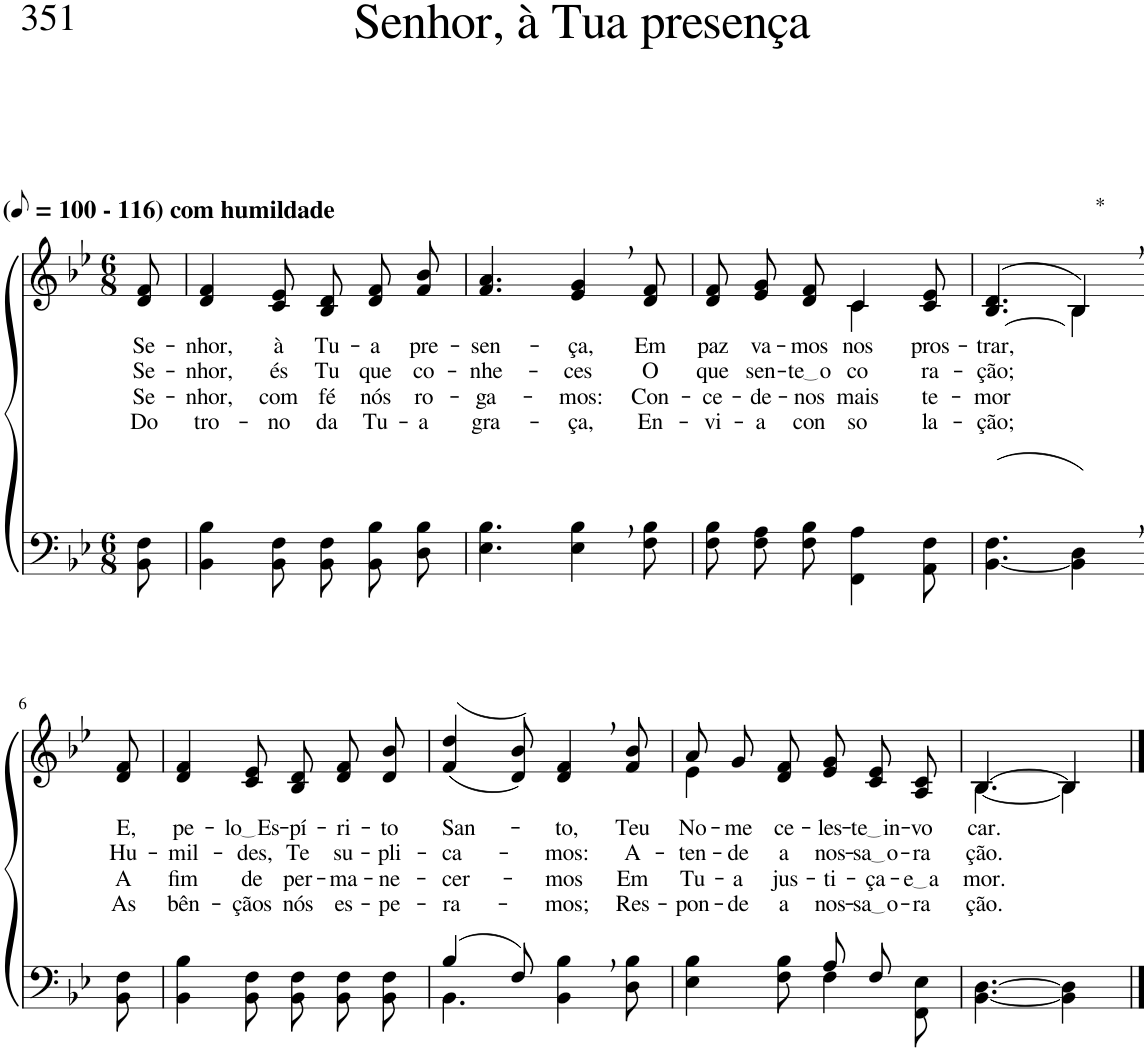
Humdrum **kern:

**kern	**kern	**text	**text	**text	**text
*part2	*part1	*part1	*part1	*part1	*part1
*staff2	*staff1	*staff1	*staff1	*staff1	*staff1
*I"Parte III e IV	*I"Parte I e II	*	*	*	*
*clefF4	*clefG2	*	*	*	*
*Trd-1c-2	*Trd-1c-2	*	*	*	*
*k[b-e-]	*k[b-e-]	*	*	*	*
*M6/8	*M6/8	*	*	*	*
*MM50	*MM50	*	*	*	*
=1	=1	=1	=1	=1	=1
!	!LO:TX:a:B:t=(	!	!	!	!
!	!LO:TX:a:B:t=- 116) com humildade	!	!	!	!
!	!	!LO:LY:b	!LO:LY:b	!LO:LY:b	!LO:LY:b
8BB-\ 8F\	8d/ 8f/	Se-	Se-	Se-	Do
=2	=2	=2	=2	=2	=2
!	!	!LO:LY:b	!LO:LY:b	!LO:LY:b	!LO:LY:b
4BB-\ 4B-\	4d/ 4f/	-nhor,	-nhor,	-nhor,	tro-
!	!	!LO:LY:b	!LO:LY:b	!LO:LY:b	!LO:LY:b
8BB-\ 8F\	8c/ 8e-/	à	és	com	-no
!	!	!LO:LY:b	!LO:LY:b	!LO:LY:b	!LO:LY:b
8BB-\ 8F\L	8B-/ 8d/L	Tu-	Tu	fé	da
!	!	!LO:LY:b	!LO:LY:b	!LO:LY:b	!LO:LY:b
8BB-\ 8B-\	8d/ 8f/	-a	que	nós	Tu-
!	!	!LO:LY:b	!LO:LY:b	!LO:LY:b	!LO:LY:b
8D\ 8B-\J	8f/ 8b-/J	pre-	co-	ro-	-a
=3	=3	=3	=3	=3	=3
!	!	!LO:LY:b	!LO:LY:b	!LO:LY:b	!LO:LY:b
4.E-\ 4.B-\	4.f/ 4.a/	-sen-	-nhe-	-ga-	gra-
!	!	!LO:LY:b	!LO:LY:b	!LO:LY:b	!LO:LY:b
4E-\, 4B-\,	4e-/, 4g/,	-ça,	-ces	-mos:	-ça,
!	!	!LO:LY:b	!LO:LY:b	!LO:LY:b	!LO:LY:b
8F\ 8B-\	8d/ 8f/	Em	O	Con-	En-
=4	=4	=4	=4	=4	=4
!	!	!LO:LY:b	!LO:LY:b	!LO:LY:b	!LO:LY:b
*	*^	*	*	*	*
8F\ 8B-\L	8d/ 8f/L	4.ryy	paz	que	-ce-	-vi-
!	!	!	!LO:LY:b	!LO:LY:b	!LO:LY:b	!LO:LY:b
8F\ 8A\	8e-/ 8g/	.	va-	sen-	-de-	-a
!	!	!	!LO:LY:b	!LO:LY:b	!LO:LY:b	!LO:LY:b
8F\ 8B-\J	8d/ 8f/J	.	-mos	te o	-nos	con-
!	!	!	!LO:LY:b	!LO:LY:b	!LO:LY:b	!LO:LY:b
4FF\ 4A\	4c/	4c\	nos	co-	mais	-so-
!	!	!	!LO:LY:b	!LO:LY:b	!LO:LY:b	!LO:LY:b
8AA\ 8F\	8c/ 8e-/	8ryy	pros-	-ra-	te-	-la-
=5	=5	=5	=5	=5	=5	=5
!	!	!	!LO:LY:b	!LO:LY:b	!LO:LY:b	!LO:LY:b
([4.BB-\ 4.F\	([4.B-/ 4.d/	4.ryy	-trar,	-ção;	-mor	-ção;
!	!LO:TX:a:t=*	!	!	!	!	!
4BB-\], 4D\,)	4B-,/])	4B-\	.	.	.	.
!!LO:LB:g=z
=6-	=6-	=6-	=6-	=6-	=6-	=6-
!	!	!	!LO:LY:b	!LO:LY:b	!LO:LY:b	!LO:LY:b
*	*v	*v	*	*	*	*
8BB-\ 8F\	8d/ 8f/	E,	Hu-	A	As
=7	=7	=7	=7	=7	=7
!	!	!LO:LY:b	!LO:LY:b	!LO:LY:b	!LO:LY:b
4BB-\ 4B-\	4d/ 4f/	pe-	-mil-	fim	bên-
!	!	!LO:LY:b	!LO:LY:b	!LO:LY:b	!LO:LY:b
8BB-\ 8F\	8c/ 8e-/	lo Es	-des,	de	-çãos
!	!	!LO:LY:b	!LO:LY:b	!LO:LY:b	!LO:LY:b
8BB-\ 8F\L	8B-/ 8d/L	-pí-	Te	per-	nós
!	!	!LO:LY:b	!LO:LY:b	!LO:LY:b	!LO:LY:b
8BB-\ 8F\	8d/ 8f/	-ri-	su-	-ma-	es-
!	!	!LO:LY:b	!LO:LY:b	!LO:LY:b	!LO:LY:b
8BB-\ 8F\J	8d/ 8b-/J	-to	-pli-	-ne-	-pe-
=8	=8	=8	=8	=8	=8
*^	*	*	*	*	*
!	!	!	!LO:LY:b	!LO:LY:b	!LO:LY:b	!LO:LY:b
(4B-/	4.BB-\	((4f/ 4dd/	San-	-ca-	-cer-	-ra-
8F/)	.	8d/ 8b-/))	.	.	.	.
!	!	!	!LO:LY:b	!LO:LY:b	!LO:LY:b	!LO:LY:b
4ryy	4BB-\ 4B-\	4d/, 4f/,	-to,	-mos:	-mos	-mos;
!	!	!	!LO:LY:b	!LO:LY:b	!LO:LY:b	!LO:LY:b
8ryy	8D\ 8B-\	8f/ 8b-/	Teu	A-	Em	Res-
=9	=9	=9	=9	=9	=9	=9
!	!	!	!LO:LY:b	!LO:LY:b	!LO:LY:b	!LO:LY:b
*	*	*^	*	*	*	*
4.ryy	4E-\ 4B-\	4e-\	8a/L	No-	-ten-	Tu-	-pon-
!	!	!	!	!LO:LY:b	!LO:LY:b	!LO:LY:b	!LO:LY:b
.	.	.	8g/	-me	-de	-a	-de
!	!	!	!	!LO:LY:b	!LO:LY:b	!LO:LY:b	!LO:LY:b
.	8F\ 8B-\	2ryy	8d/ 8f/J	ce-	a	jus-	a
!	!	!	!	!LO:LY:b	!LO:LY:b	!LO:LY:b	!LO:LY:b
8A/L	4F\	.	8e-/ 8g/L	-les-	nos-	-ti-	nos-
!	!	!	!	!LO:LY:b	!LO:LY:b	!LO:LY:b	!LO:LY:b
8F/J	.	.	8c/ 8e-/	te in	sa o	-ça-	sa o
!	!	!	!	!LO:LY:b	!LO:LY:b	!LO:LY:b	!LO:LY:b
8ryy	8FF\ 8E-\	.	8A/ 8c/J	-vo-	-ra-	e a	-ra-
=10	=10	=10	=10	=10	=10	=10	=10
!	!	!	!	!LO:LY:b	!LO:LY:b	!LO:LY:b	!LO:LY:b
*v	*v	*	*	*	*	*	*
[4.BB-\ [4.D\	[4.B-/	[4.B-\	-car.	-ção.	mor.	-ção.
4BB-\] 4D\]	4B-/]	4B-\]	.	.	.	.
*	*v	*v	*	*	*	*
==	==	==	==	==	==
*-	*-	*-	*-	*-	*-
